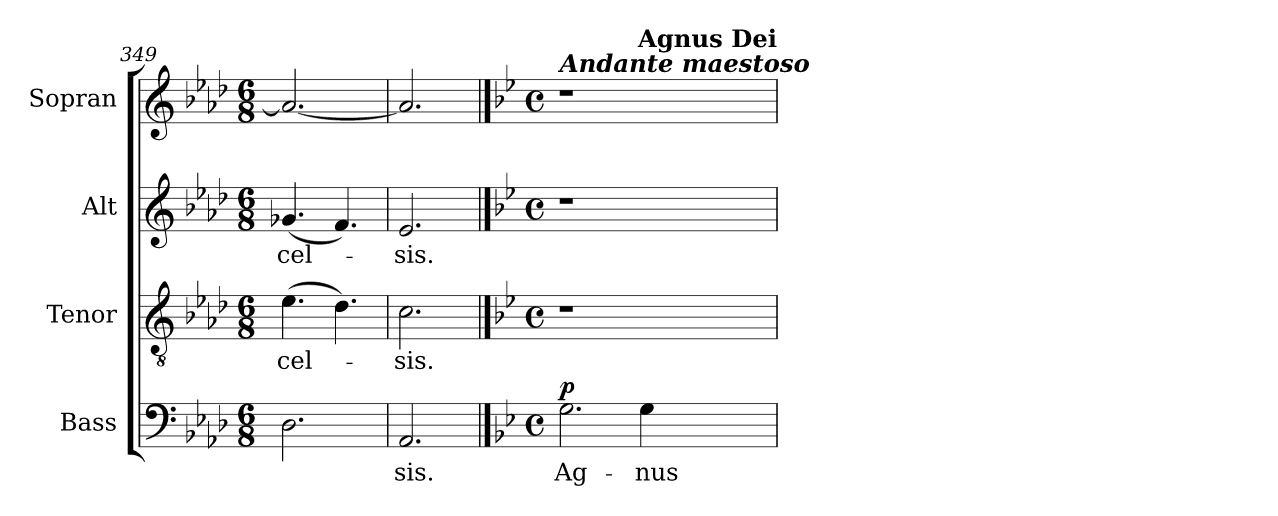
**kern	**text	**dynam	**kern	**text	**kern	**text	**kern
*part4	*part4	*part4	*part3	*part3	*part2	*part2	*part1
*staff4	*staff4	*staff4	*staff3	*staff3	*staff2	*staff2	*staff1
*I"Bass	*	*	*I"Tenor	*	*I"Alt	*	*I"Sopran
*I'B.	*	*	*I'T.	*	*I'A.	*	*I'S.
*clefF4	*	*	*clefGv2	*	*clefG2	*	*clefG2
*k[b-e-a-d-]	*	*	*k[b-e-a-d-]	*	*k[b-e-a-d-]	*	*k[b-e-a-d-]
*A-:	*	*	*A-:	*	*A-:	*	*A-:
*M6/8	*	*	*M6/8	*	*M6/8	*	*M6/8
=349	=349	=349	=349	=349	=349	=349	=349
!	!	!	!	!LO:LY:b	!	!LO:LY:b	!
2.D-\	.	.	(>4.e-\	-cel-	(<4.g-X/	-cel-	2.a-/_
.	.	.	4.d-\)	.	4.f/)	.	.
=350	=350	=350	=350	=350	=350	=350	=350
!	!LO:LY:b	!	!	!LO:LY:b	!	!LO:LY:b	!
2.AA-/	-sis.	.	2.c\	-sis.	2.e-/	-sis.	2.a-/]
!!LO:LB:g=z
==351	==351	==351	==351	==351	==351	==351	==351
*k[b-e-]	*	*	*k[b-e-]	*	*k[b-e-]	*	*k[b-e-]
*B-:	*	*	*B-:	*	*B-:	*	*B-:
*M4/4	*	*	*M4/4	*	*M4/4	*	*M4/4
*met(c)	*	*	*met(c)	*	*met(c)	*	*met(c)
!	!	!	!	!	!	!	!LO:TX:a:Bi:t=Andante maestoso
!	!LO:LY:b	!LO:DY:a	!	!	!	!	!
2.G\	Ag-	p	1r	.	1r	.	1r
!	!LO:LY:b	!	!	!	!	!	!
4G\	-nus	.	.	.	.	.	.
1ryy	.	.	1ryy	.	1ryy	.	1ryy
!	!	!	!	!	!	!	!LO:TX:a:B:t=Agnus Dei
=	=	=	=	=	=	=	=
*-	*-	*-	*-	*-	*-	*-	*-
